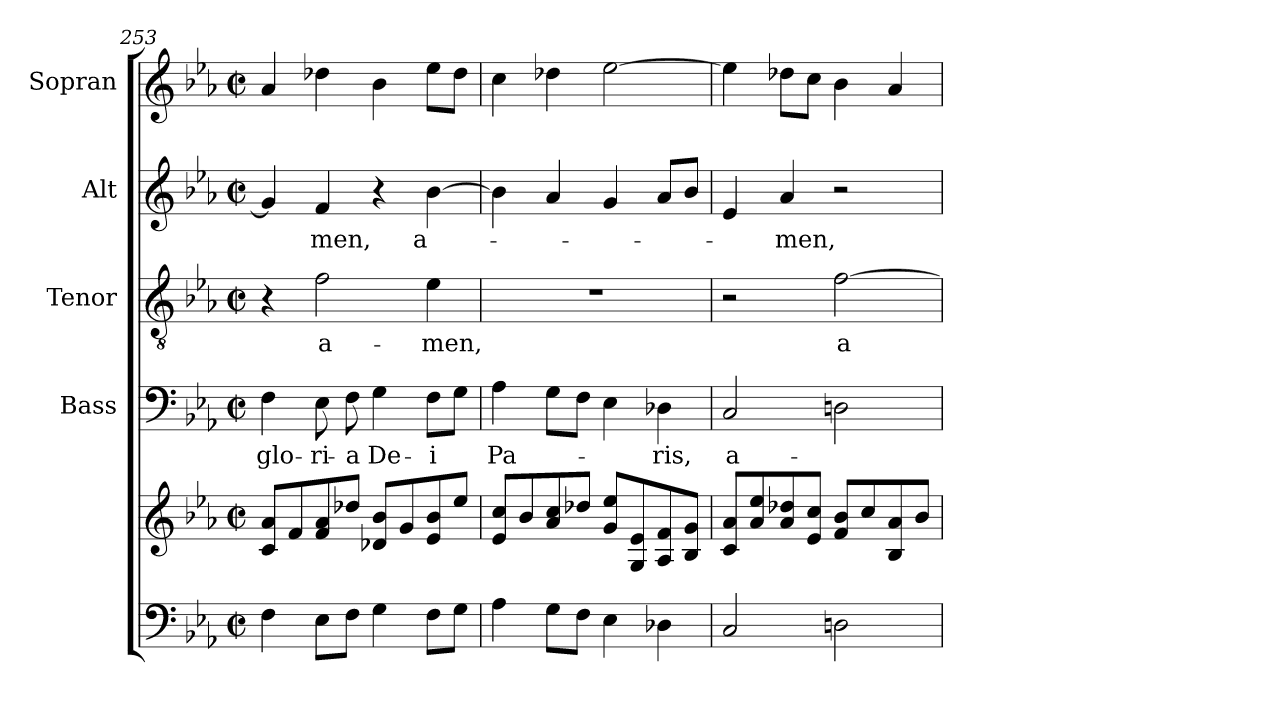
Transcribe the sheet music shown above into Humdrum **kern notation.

**kern	**kern	**kern	**text	**kern	**text	**kern	**text	**kern
*part5	*part5	*part4	*part4	*part3	*part3	*part2	*part2	*part1
*staff6	*staff5	*staff4	*staff4	*staff3	*staff3	*staff2	*staff2	*staff1
*	*	*I"Bass	*	*I"Tenor	*	*I"Alt	*	*I"Sopran
*	*	*I'B.	*	*I'T.	*	*I'A.	*	*I'S.
*clefF4	*clefG2	*clefF4	*	*clefGv2	*	*clefG2	*	*clefG2
*k[b-e-a-]	*k[b-e-a-]	*k[b-e-a-]	*	*k[b-e-a-]	*	*k[b-e-a-]	*	*k[b-e-a-]
*E-:	*E-:	*E-:	*	*E-:	*	*E-:	*	*E-:
*M2/2	*M2/2	*M2/2	*	*M2/2	*	*M2/2	*	*M2/2
*met(c|)	*met(c|)	*met(c|)	*	*met(c|)	*	*met(c|)	*	*met(c|)
=253	=253	=253	=253	=253	=253	=253	=253	=253
!	!	!	!LO:LY:b	!	!	!	!	!
4F\	8c/ 8a-/L	4F\	glo-	4r	.	4g/]	.	4a-/
.	8f/	.	.	.	.	.	.	.
!	!	!	!LO:LY:b	!	!LO:LY:b	!	!LO:LY:b	!
8E-\L	8f/ 8a-/	8E-\	-ri-	2f\	a-	4f/	-men,	4dd-X\
!	!	!	!LO:LY:b	!	!	!	!	!
8F\J	8dd-X/J	8F\	-a	.	.	.	.	.
!	!	!	!LO:LY:b	!	!	!	!	!
4G\	8d-X/ 8b-/L	4G\	De-	.	.	4r	.	4b-\
.	8g/	.	.	.	.	.	.	.
!	!	!	!LO:LY:b	!	!LO:LY:b	!	!LO:LY:b	!
8F\L	8e-/ 8b-/	8F\L	-i	4e-\	-men,	[4b-\	a-	8ee-\L
8G\J	8ee-/J	8G\J	.	.	.	.	.	8dd-\J
=254	=254	=254	=254	=254	=254	=254	=254	=254
!	!	!	!LO:LY:b	!	!	!	!	!
4A-\	8e-/ 8cc/L	4A-\	Pa-	1r	.	4b-\]	.	4cc\
.	8b-/	.	.	.	.	.	.	.
8G\L	8a-/ 8cc/	8G\L	.	.	.	4a-/	.	4dd-X\
8F\J	8dd-X/J	8F\J	.	.	.	.	.	.
4E-\	8g/ 8ee-/L	4E-\	.	.	.	4g/	.	[2ee-\
.	8G/ 8e-/	.	.	.	.	.	.	.
!	!	!	!LO:LY:b	!	!	!	!	!
4D-X\	8A-/ 8f/	4D-X\	-ris,	.	.	8a-/L	.	.
.	8B-/ 8g/J	.	.	.	.	8b-/J	.	.
!!LO:LB:g=z
=255	=255	=255	=255	=255	=255	=255	=255	=255
!	!	!	!LO:LY:b	!	!	!	!	!
2C/	8c/ 8a-/L	2C/	a-	2r	.	4e-/	.	4ee-\]
.	8a-/ 8ee-/	.	.	.	.	.	.	.
!	!	!	!	!	!	!	!LO:LY:b	!
.	8a-/ 8dd-X/	.	.	.	.	4a-/	-men,	8dd-X\L
.	8e-/ 8cc/J	.	.	.	.	.	.	8cc\J
!	!	!	!	!	!LO:LY:b	!	!	!
2Dn\	8f/ 8b-/L	2Dn\	.	[2f\	a-	2r	.	4b-\
.	8cc/	.	.	.	.	.	.	.
.	8B-/ 8a-/	.	.	.	.	.	.	4a-/
.	8b-/J	.	.	.	.	.	.	.
=	=	=	=	=	=	=	=	=
*-	*-	*-	*-	*-	*-	*-	*-	*-
